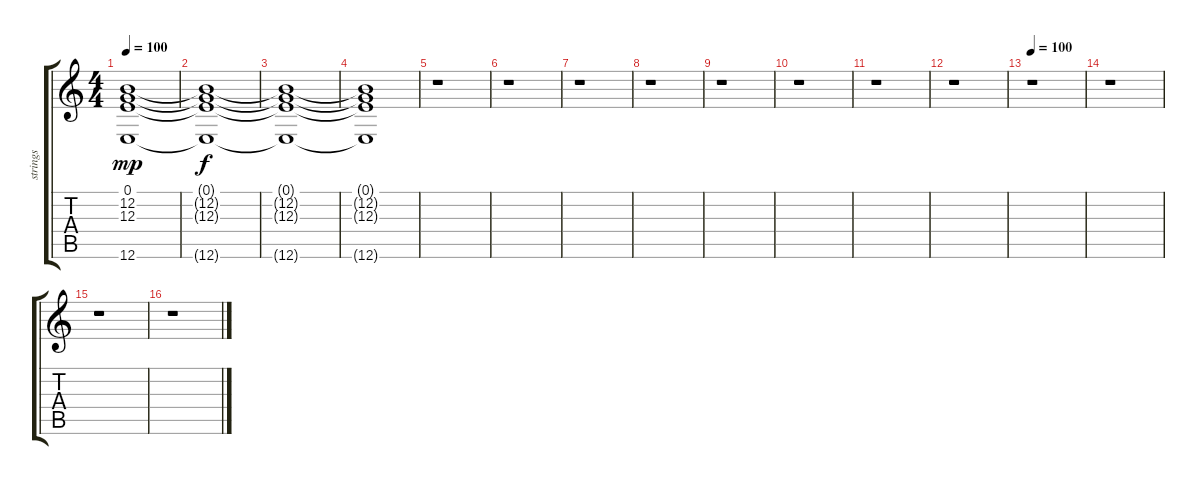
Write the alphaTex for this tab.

\track ("strings" "strings") {instrument stringensemble2}
\staff {score tabs}
\tuning (E4 B3 G3 D3 A2 E2) {hide}
\ts (4 4)
\tempo 100
\clef g2
\ks c
(0.1 12.2 12.3 12.6).1{dy mp} |
(0.1{t} 12.2{t} 12.3{t} 12.6{t}).1{dy f} |
(0.1{t} 12.2{t} 12.3{t} 12.6{t}).1 |
(0.1{t} 12.2{t} 12.3{t} 12.6{t}).1 |
r.1 |
r.1 |
r.1 |
r.1 |
r.1 |
r.1 |
r.1 |
r.1 |
\tempo 100
r.1 |
r.1 |
r.1 |
r.1
